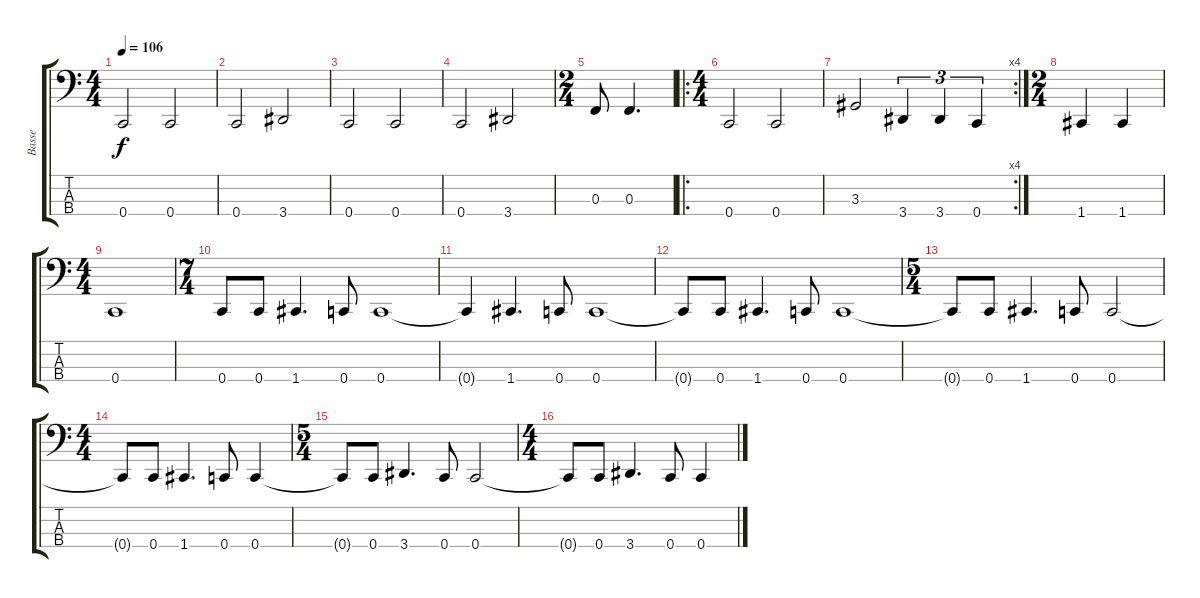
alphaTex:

\track ("Basse" "Basse") {instrument electricbassfinger}
\staff {score tabs}
\tuning (Eb2 Bb1 F1 C1) {hide}
\ts (4 4)
\tempo 106
\clef f4
\ks c
0.4.2{dy f} 0.4.2 |
0.4.2 3.4.2 |
0.4.2 0.4.2 |
0.4.2 3.4.2 |
\ts (2 4)
0.3.8 0.3.4{d} |
\ro
\ts (4 4)
0.4.2 0.4.2 |
\rc 4
3.3.2 3.4.4{tu (3 2)} 3.4.4{tu (3 2)} 0.4.4{tu (3 2)} |
\ts (2 4)
1.4.4 1.4.4 |
\ts (4 4)
0.4.1 |
\ts (7 4)
0.4.8 0.4.8 1.4.4{d} 0.4.8 0.4.1 |
0.4{t}.4 1.4.4{d} 0.4.8 0.4.1 |
0.4{t}.8 0.4.8 1.4.4{d} 0.4.8 0.4.1 |
\ts (5 4)
0.4{t}.8 0.4.8 1.4.4{d} 0.4.8 0.4.2 |
\ts (4 4)
0.4{t}.8 0.4.8 1.4.4{d} 0.4.8 0.4.4 |
\ts (5 4)
0.4{t}.8 0.4.8 3.4.4{d} 0.4.8 0.4.2 |
\ts (4 4)
0.4{t}.8 0.4.8 3.4.4{d} 0.4.8 0.4.4
